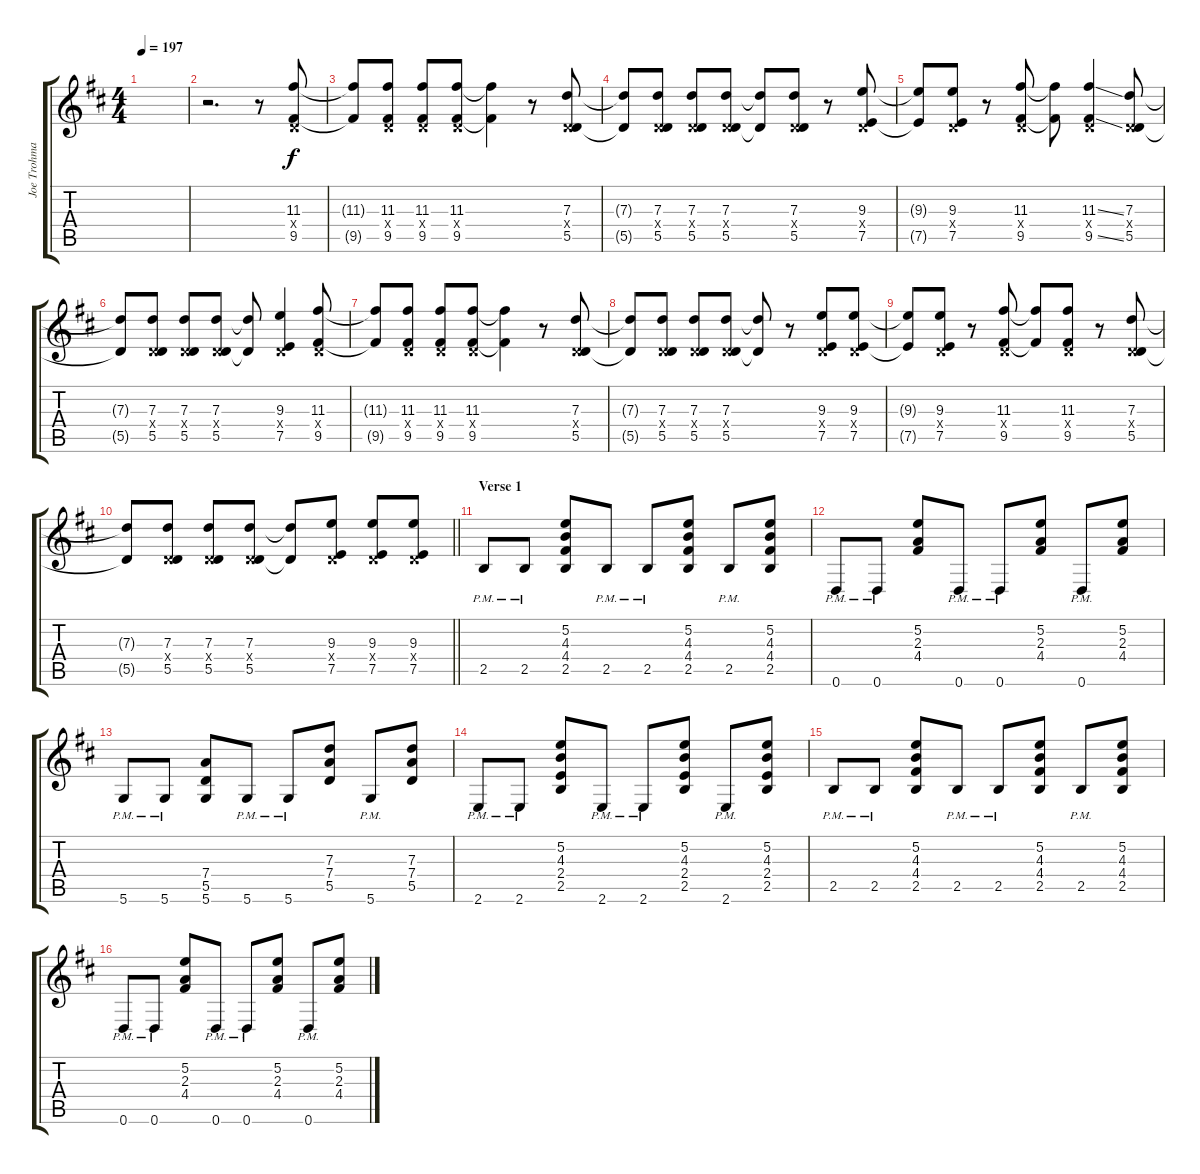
\track ("Joe Trohman (Lead Guitar)" "Joe Trohma") {instrument distortionguitar}
\staff {score tabs}
\tuning (E4 B3 G3 D3 A2 D2) {hide}
\ts (4 4)
\tempo 197
\clef g2
\ks d
|
r.2{d} r.8 (11.3 0.4{x} 9.5).8 |
(11.3{t} 9.5{t}).8 (11.3 0.4{x} 9.5).8 (11.3 0.4{x} 9.5).8 (11.3 0.4{x} 9.5).8 (11.3{t} 9.5{t}).4 r.8 (7.3 0.4{x} 5.5).8 |
(7.3{t} 5.5{t}).8 (7.3 0.4{x} 5.5).8 (7.3 0.4{x} 5.5).8 (7.3 0.4{x} 5.5).8 (7.3{t} 5.5{t}).8 (7.3 0.4{x} 5.5).8 r.8 (9.3 0.4{x} 7.5).8 |
(9.3{t} 7.5{t}).8 (9.3 0.4{x} 7.5).8 r.8 (11.3 0.4{x} 9.5).8 (11.3{t} 9.5{t}).8 (11.3{ss} 0.4{x} 9.5{ss}).4 (7.3 0.4{x} 5.5).8 |
(7.3{t} 5.5{t}).8 (7.3 0.4{x} 5.5).8 (7.3 0.4{x} 5.5).8 (7.3 0.4{x} 5.5).8 (7.3{t} 5.5{t}).8 (9.3 0.4{x} 7.5).4 (11.3 0.4{x} 9.5).8 |
(11.3{t} 9.5{t}).8 (11.3 0.4{x} 9.5).8 (11.3 0.4{x} 9.5).8 (11.3 0.4{x} 9.5).8 (11.3{t} 9.5{t}).4 r.8 (7.3 0.4{x} 5.5).8 |
(7.3{t} 5.5{t}).8 (7.3 0.4{x} 5.5).8 (7.3 0.4{x} 5.5).8 (7.3 0.4{x} 5.5).8 (7.3{t} 5.5{t}).8 r.8 (9.3 0.4{x} 7.5).8 (9.3 0.4{x} 7.5).8 |
(9.3{t} 7.5{t}).8 (9.3 0.4{x} 7.5).8 r.8 (11.3 0.4{x} 9.5).8 (11.3{t} 9.5{t}).8 (11.3 0.4{x} 9.5).8 r.8 (7.3 0.4{x} 5.5).8 |
\barLineRight lightlight
(7.3{t} 5.5{t}).8 (7.3 0.4{x} 5.5).8 (7.3 0.4{x} 5.5).8 (7.3 0.4{x} 5.5).8 (7.3{t} 5.5{t}).8 (9.3 0.4{x} 7.5).8 (9.3 0.4{x} 7.5).8 (9.3 0.4{x} 7.5).8 |
\section ("" "Verse 1")
2.5{pm}.8 2.5{pm}.8 (5.2 4.3 4.4 2.5).8 2.5{pm}.8 2.5{pm}.8 (5.2 4.3 4.4 2.5).8 2.5{pm}.8 (5.2 4.3 4.4 2.5).8 |
0.6{pm}.8 0.6{pm}.8 (5.2 2.3 4.4).8 0.6{pm}.8 0.6{pm}.8 (5.2 2.3 4.4).8 0.6{pm}.8 (5.2 2.3 4.4).8 |
5.6{pm}.8 5.6{pm}.8 (7.4 5.5 5.6).8 5.6{pm}.8 5.6{pm}.8 (7.3 7.4 5.5).8 5.6{pm}.8 (7.3 7.4 5.5).8 |
2.6{pm}.8 2.6{pm}.8 (5.2 4.3 2.4 2.5).8 2.6{pm}.8 2.6{pm}.8 (5.2 4.3 2.4 2.5).8 2.6{pm}.8 (5.2 4.3 2.4 2.5).8 |
2.5{pm}.8 2.5{pm}.8 (5.2 4.3 4.4 2.5).8 2.5{pm}.8 2.5{pm}.8 (5.2 4.3 4.4 2.5).8 2.5{pm}.8 (5.2 4.3 4.4 2.5).8 |
0.6{pm}.8 0.6{pm}.8 (5.2 2.3 4.4).8 0.6{pm}.8 0.6{pm}.8 (5.2 2.3 4.4).8 0.6{pm}.8 (5.2 2.3 4.4).8
